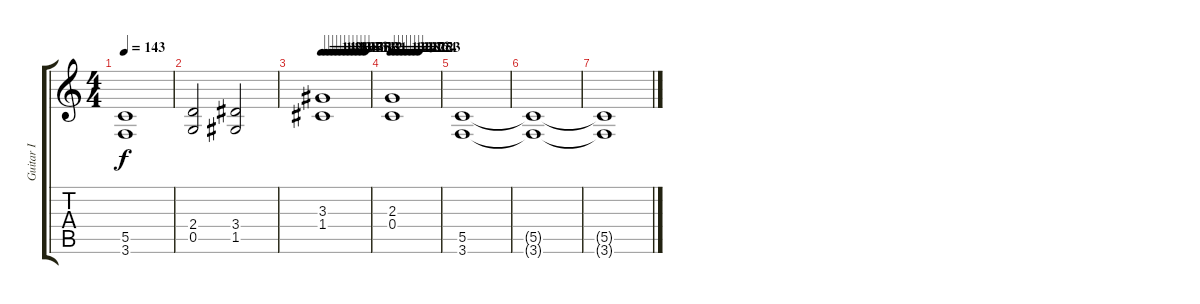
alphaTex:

\track ("Guitar I" "Guitar I") {instrument distortionguitar}
\staff {score tabs}
\tuning (D4 A3 F3 C3 G2 D2) {hide}
\ts (4 4)
\tempo 143
\clef g2
\ks c
(5.5 3.6).1{dy f} |
(2.4 0.5).2 (3.4 1.5).2 |
\tempo 142
\tempo (141 0.08333333333333333)
\tempo (140 0.16666666666666666)
\tempo (139 0.25)
\tempo (138 0.3333333333333333)
\tempo (137 0.4166666666666667)
\tempo (136 0.5)
\tempo (135 0.5833333333333334)
\tempo (134 0.6666666666666666)
\tempo (133 0.75)
\tempo (132 0.8333333333333334)
\tempo (131 0.9166666666666666)
(3.3 1.4).1 |
\tempo 130
\tempo (129 0.08333333333333333)
\tempo (128 0.16666666666666666)
\tempo (127 0.25)
\tempo (126 0.3333333333333333)
\tempo (125 0.4166666666666667)
\tempo (124 0.5)
\tempo (123 0.5833333333333334)
(2.3 0.4).1 |
(5.5 3.6).1 |
(5.5{t} 3.6{t}).1 |
(5.5{t} 3.6{t}).1
